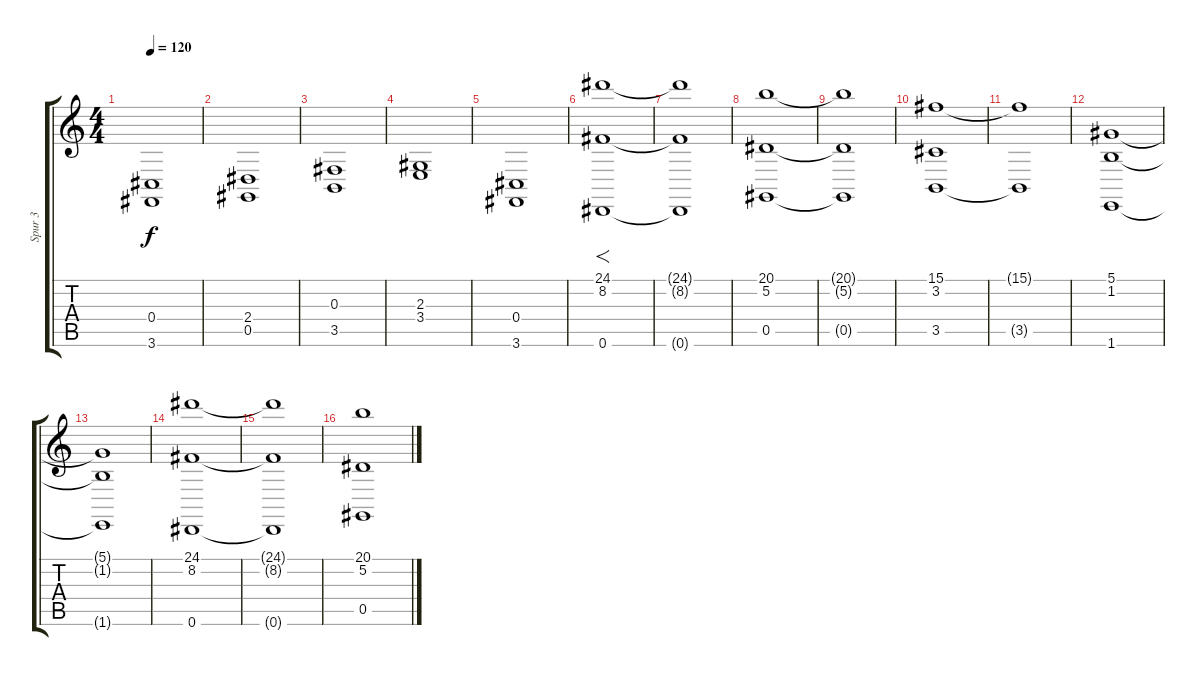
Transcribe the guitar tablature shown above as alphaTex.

\track ("Spur 3" "Spur 3") {instrument stringensemble1}
\staff {score tabs}
\tuning (Eb4 Bb3 Gb3 Db3 Ab2 Eb2) {hide}
\ts (4 4)
\tempo 120
\clef g2
\ks c
(0.4 3.6).1{dy f} |
(2.4 0.5).1 |
(0.3 3.5).1 |
(2.3 3.4).1 |
(0.4 3.6).1 |
(24.1 8.2 0.6).1{f volume 9} |
(24.1{t} 8.2{t} 0.6{t}).1 |
(20.1 5.2 0.5).1 |
(20.1{t} 5.2{t} 0.5{t}).1 |
(15.1 3.2 3.5).1 |
(15.1{t} 3.5{t}).1 |
(5.1 1.2 1.6).1 |
(5.1{t} 1.2{t} 1.6{t}).1 |
(24.1 8.2 0.6).1{volume 9} |
(24.1{t} 8.2{t} 0.6{t}).1 |
(20.1 5.2 0.5).1
